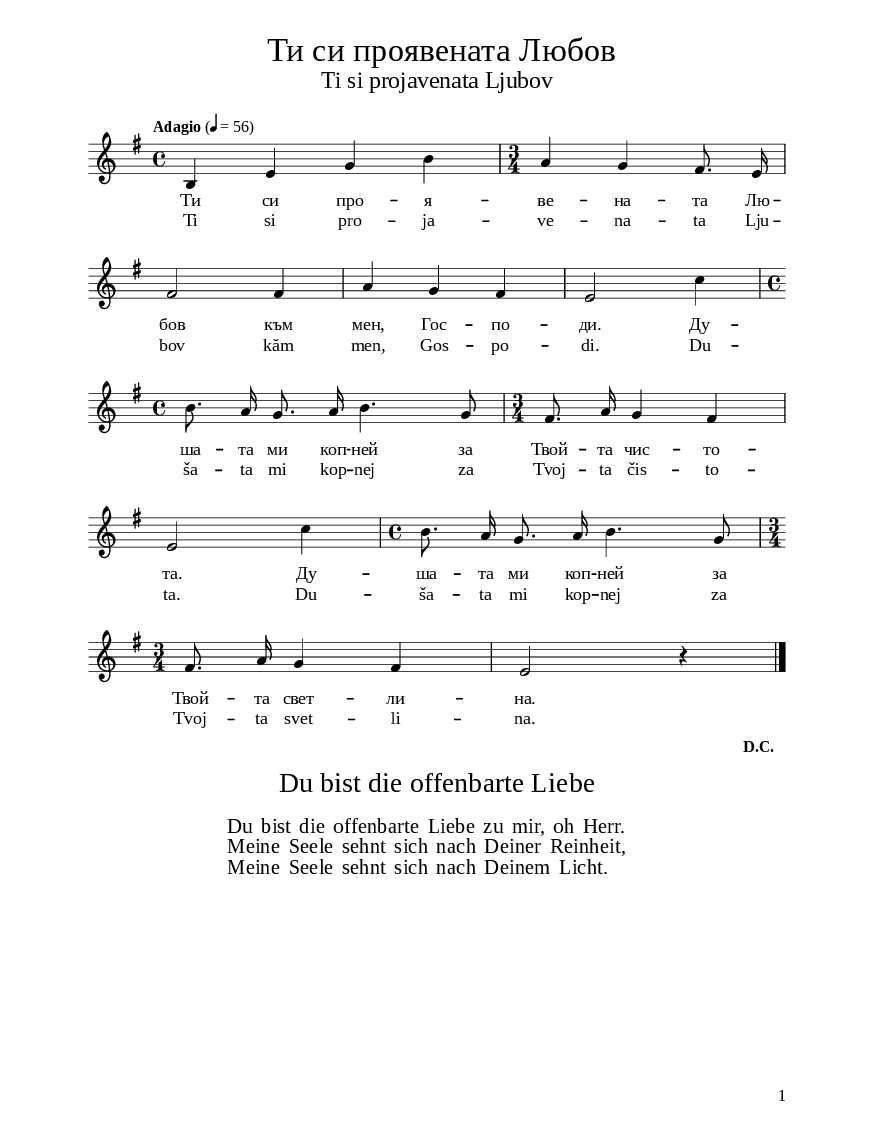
\version "2.24.2"

% include paper part and global functions
\include "include/globals.ily"

\bookpart {
  \label #'ref055_2
  \tocItem \markup "Ти си проявената Любов – Ti si projavenata Ljubov"
  \include "include/bookpart-paper.ily"
  \score {
    \include "include/score-layout.ily"

    \new Voice \absolute  {
      \clef treble
      \key e \minor
      \time 4/4
      \tempoFunc "Adagio" 4 "56"
      \autoBeamOff
      b4 e' g' b' | \time 3/4  a'4 g' fis'8. e'16 \break |
       fis'2 fis'4 | a'4 g' fis' | e'2 c''4 |  \break 
       
      \time 4/4  b'8. a'16 g'8. a'16 b'4. g'8 | 
       \time 3/4  fis'8. a'16 g'4 fis' \break |  e'2 c''4   |
       
        \time 4/4  b'8. a'16 g'8. a'16 b'4. g'8 | \break  \time 3/4  fis'8. a'16 g'4 fis' | e'2 r4 \bar "|."
    }

    \addlyrics {
      Ти си про -- я -- ве -- на -- та Лю -- бов към мен, Гос -- по --
      ди. Ду -- ша -- та ми коп -- ней за Твой -- та чис -- то --
      та. Ду -- ша -- та ми коп -- ней за Твой -- та свет -- ли -- на.
    }

   \addlyrics {
      Ti si pro -- ja -- ve -- na -- ta Lju -- bov kăm men, Gos -- po --
      di. Du -- ša -- ta mi kop -- nej za Tvoj -- ta čis -- to --
      ta. Du -- ša -- ta mi kop -- nej za Tvoj -- ta svet -- li -- na.
    }

    \header {
      title = \titleFunc " Ти си проявената Любов" "Ti si projavenata Ljubov"
    }

    \midi{}

  } % score
  \markup \dc-one "D.C."



  % include foreign translation(s) of the song
  \version "2.24.2"

\markup \fill-line { \fontsize #deTitleFontSize "Du bist die offenbarte Liebe" }
\markup \null
\markup \null
\markup \fontsize #deCoupletFontSize {
  \hspace #12
  \override #`(baseline-skip . ,deCoupletBaselineSkip)

  \column {

    \line { " "Du bist die offenbarte Liebe zu mir, oh Herr.}
    \line { " "Meine Seele sehnt sich nach Deiner Reinheit,}
    \line { " "Meine Seele sehnt sich nach Deinem Licht.}



  }

}


} % bookpart
